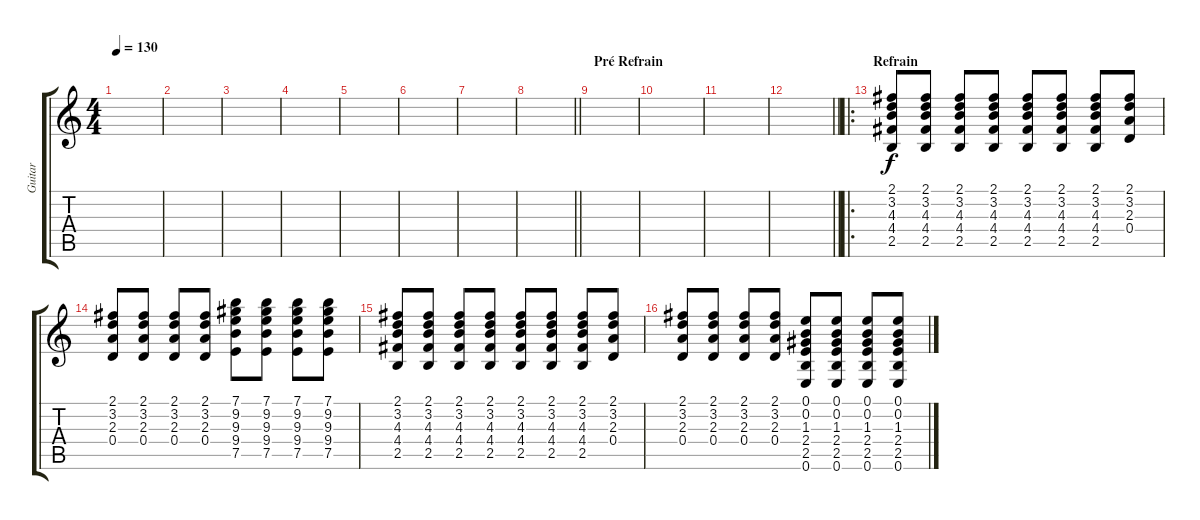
\track ("Guitar" "Guitar") {instrument distortionguitar}
\staff {score tabs}
\tuning (E4 B3 G3 D3 A2 E2) {hide}
\ts (4 4)
\tempo 130
\clef g2
\ks c
|
|
|
|
|
|
|
\barLineRight lightlight
|
\section ("" "Pré Refrain")
|
|
|
\barLineRight lightlight
|
\ro
\section ("" "Refrain")
(2.1 3.2 4.3 4.4 2.5).8{instrument distortionguitar} (2.1 3.2 4.3 4.4 2.5).8 (2.1 3.2 4.3 4.4 2.5).8 (2.1 3.2 4.3 4.4 2.5).8 (2.1 3.2 4.3 4.4 2.5).8 (2.1 3.2 4.3 4.4 2.5).8 (2.1 3.2 4.3 4.4 2.5).8 (2.1 3.2 2.3 0.4).8 |
(2.1 3.2 2.3 0.4).8 (2.1 3.2 2.3 0.4).8 (2.1 3.2 2.3 0.4).8 (2.1 3.2 2.3 0.4).8 (7.1 9.2 9.3 9.4 7.5).8 (7.1 9.2 9.3 9.4 7.5).8 (7.1 9.2 9.3 9.4 7.5).8 (7.1 9.2 9.3 9.4 7.5).8 |
(2.1 3.2 4.3 4.4 2.5).8 (2.1 3.2 4.3 4.4 2.5).8 (2.1 3.2 4.3 4.4 2.5).8 (2.1 3.2 4.3 4.4 2.5).8 (2.1 3.2 4.3 4.4 2.5).8 (2.1 3.2 4.3 4.4 2.5).8 (2.1 3.2 4.3 4.4 2.5).8 (2.1 3.2 2.3 0.4).8 |
(2.1 3.2 2.3 0.4).8 (2.1 3.2 2.3 0.4).8 (2.1 3.2 2.3 0.4).8 (2.1 3.2 2.3 0.4).8 (0.1 0.2 1.3 2.4 2.5 0.6).8 (0.1 0.2 1.3 2.4 2.5 0.6).8 (0.1 0.2 1.3 2.4 2.5 0.6).8 (0.1 0.2 1.3 2.4 2.5 0.6).8
